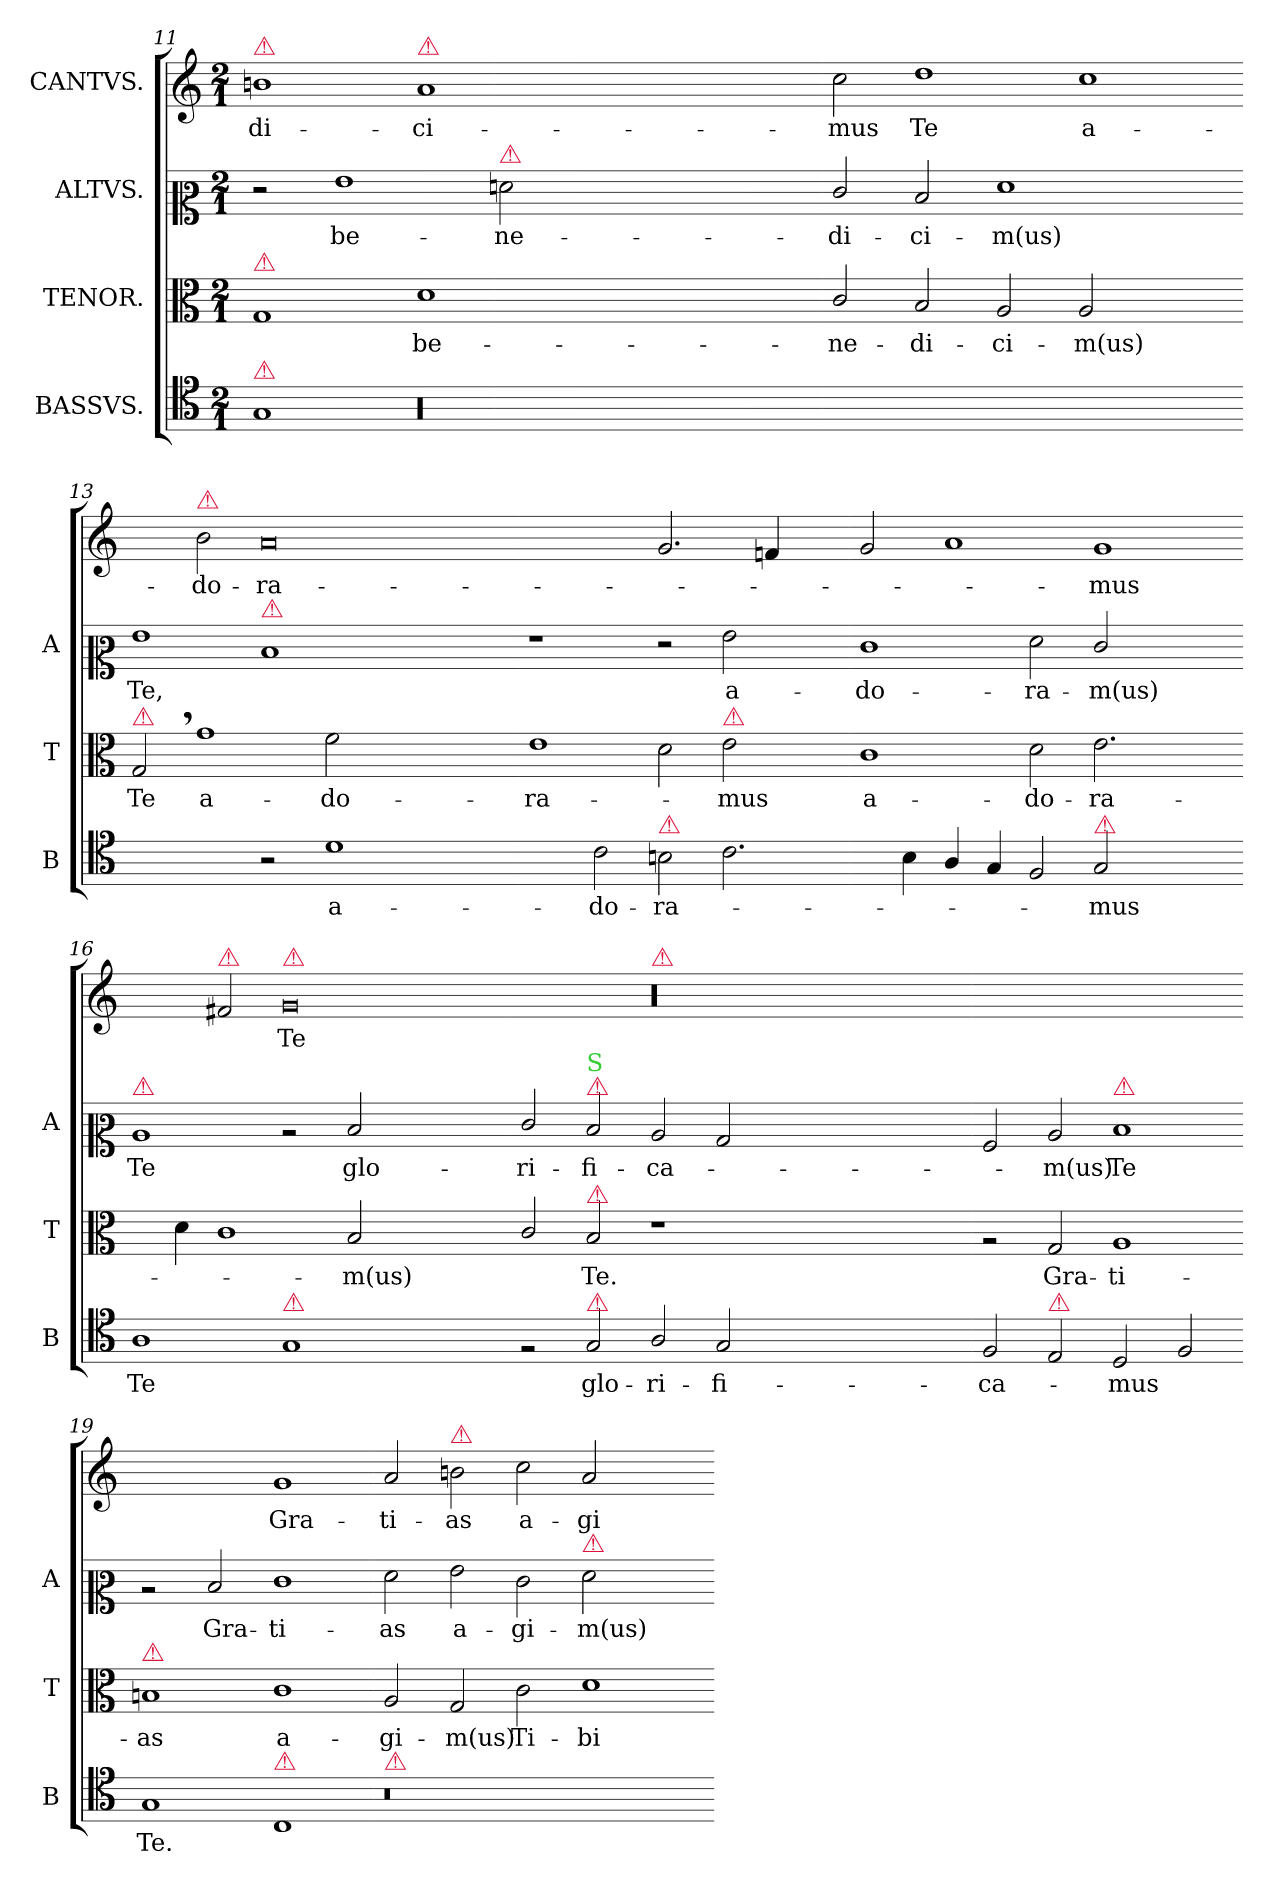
**kern	**text	**kern	**text	**kern	**text	**kern	**text
*part4	*part4	*part3	*part3	*part2	*part2	*part1	*part1
*staff4	*staff4	*staff3	*staff3	*staff2	*staff2	*staff1	*staff1
*I"BASSVS.	*	*I"TENOR.	*	*I"ALTVS.	*	*I"CANTVS.	*
*I'B	*	*I'T	*	*I'A	*	*	*
*clefC4	*	*clefC3	*	*clefC2	*	*clefG2	*
*k[]	*	*k[]	*	*k[]	*	*k[]	*
*M2/1	*	*M2/1	*	*M2/1	*	*M2/1	*
=11	=11	=11	=11	=11	=11	=11	=11
!	!	!	!	!	!	!LO:TX:a:color=crimson:t=⚠	!
!	!	!LO:TX:a:color=crimson:t=⚠	!	!	!	!	!
!LO:TX:a:color=crimson:t=⚠	!	!	!	!	!	!	!
1G	.	1G	.	2r	.	1bn	-di-
.	.	.	.	1g	be-	.	.
!	!	!	!	!	!	!LO:TX:a:color=crimson:t=⚠	!
00r	.	1d	be-	.	.	1a	-ci-
!	!	!	!	!LO:TX:a:color=crimson:t=⚠	!	!	!
.	.	.	.	2fn\	-ne-	.	.
.	.	0.ryy	.	0.ryy	.	0.ryy	.
=12-	=12-	=12-	=12-	=12-	=12-	=12-	=12-
0ryy	.	2c/	-ne-	2e/	-di-	2cc\	-mus
.	.	2B/	-di-	2d/	-ci-	1dd	Te
.	.	2A/	-ci-	1f	-m(us)	.	.
.	.	2A/	-m(us)	.	.	1cc\	a-
2ryy	.	2ryy	.	2ryy	.	.	.
=13-	=13-	=13-	=13-	=13-	=13-	=13-	=13-
!	!	!LO:TX:a:color=crimson:t=⚠	!	!	!	!	!
1ryy	.	2G,/	Te	1g	Te,	2ryy	.
!	!	!	!	!	!	!LO:TX:a:color=crimson:t=⚠	!
.	.	1g	a-	.	.	2b\	-do-
!	!	!	!	!LO:TX:a:color=crimson:t=⚠	!	!	!
2r	.	.	.	1d	.	0a	-ra-
1d\	a-	2f\	-do-	.	.	.	.
.	.	1ryy	.	1ryy	.	.	.
2ryy	.	.	.	.	.	.	.
=14-	=14-	=14-	=14-	=14-	=14-	=14-	=14-
2ryy	.	1e	-ra-	1r	.	1ryy	.
2c\	-do-	.	.	.	.	.	.
!LO:TX:a:color=crimson:t=⚠	!	!	!	!	!	!	!
2Bn\	-ra-	2d\	.	2r	.	2.g/	.
!	!	!LO:TX:a:color=crimson:t=⚠	!	!	!	!	!
2.c\	.	2e\	-mus	2g\	a-	.	.
.	.	.	.	.	.	4fn/	.
.	.	4ryy	.	4ryy	.	4ryy	.
=15-	=15-	=15-	=15-	=15-	=15-	=15-	=15-
4ryy	.	1c	a-	1e	-do-	2g/	.
4B\	.	.	.	.	.	.	.
4A/	.	.	.	.	.	1a	.
4G/	.	.	.	.	.	.	.
2F/	.	2d\	-do-	2f\	-ra-	.	.
!LO:TX:a:color=crimson:t=⚠	!	!	!	!	!	!	!
2G/	-mus	2.e\	-ra-	2e/	-m(us)	1g/	-mus
2ryy	.	.	.	2ryy	.	.	.
.	.	4ryy	.	.	.	.	.
=16-	=16-	=16-	=16-	=16-	=16-	=16-	=16-
!	!	!	!	!LO:TX:a:color=crimson:t=⚠	!	!	!
1A	Te	4ryy	.	1c	Te	2ryy	.
.	.	4d\	.	.	.	.	.
!	!	!	!	!	!	!LO:TX:a:color=crimson:t=⚠	!
.	.	1c	.	.	.	2f#X/	.
!	!	!	!	!	!	!LO:TX:a:color=crimson:t=⚠	!
!LO:TX:a:color=crimson:t=⚠	!	!	!	!	!	!	!
1G	.	.	.	2rc	.	0g	Te
.	.	2B/	-m(us)	2d/	glo-	.	.
1ryy	.	1ryy	.	1ryy	.	.	.
=17-	=17-	=17-	=17-	=17-	=17-	=17-	=17-
2rF	.	2c/	.	2e/	-ri-	1ryy	.
!	!	!	!	!LO:TX:a:color=crimson:t=⚠	!	!	!
!	!	!	!	!LO:TX:a:color=limegreen:t=S	!	!	!
!	!	!LO:TX:a:color=crimson:t=⚠	!	!	!	!	!
!LO:TX:a:color=crimson:t=⚠	!	!	!	!	!	!	!
2G/	glo-	2B/	Te.	2d/	-fi-	.	.
!	!	!	!	!	!	!LO:TX:a:color=crimson:t=⚠	!
2A/	-ri-	1r	.	2c/	-ca-	00r	.
2G/	-fi-	.	.	2B/	.	.	.
0.ryy	.	0.ryy	.	0.ryy	.	.	.
=18-	=18-	=18-	=18-	=18-	=18-	=18-	=18-
2F/	-ca-	2rA	.	2A/	.	0ryy	.
!LO:TX:a:color=crimson:t=⚠	!	!	!	!	!	!	!
2E/	.	2G/	Gra-	2c/	-m(us)	.	.
!	!	!	!	!LO:TX:a:color=crimson:t=⚠	!	!	!
2D/	-mus	1A	-ti-	1d	Te	.	.
2F/	.	.	.	.	.	.	.
=19-	=19-	=19-	=19-	=19-	=19-	=19-	=19-
!	!	!LO:TX:a:color=crimson:t=⚠	!	!	!	!	!
1G	Te.	1Bn	-as	2rc	.	1ryy	.
.	.	.	.	2d/	Gra-	.	.
!LO:TX:a:color=crimson:t=⚠	!	!	!	!	!	!	!
1C	.	1c	a-	1e	-ti-	1g	Gra-
=20-	=20-	=20-	=20-	=20-	=20-	=20-	=20-
!LO:TX:a:color=crimson:t=⚠	!	!	!	!	!	!	!
0r	.	2A/	-gi-	2f\	-as	2a/	-ti-
!	!	!	!	!	!	!LO:TX:a:color=crimson:t=⚠	!
.	.	2G/	-m(us)	2g\	a-	2bn\	-as
.	.	2c\	Ti-	2e\	-gi-	2cc\	a-
!	!	!	!	!LO:TX:a:color=crimson:t=⚠	!	!	!
.	.	1d\	-bi	2f\	-m(us)	2a/	-gi-
2ryy	.	.	.	2ryy	.	2ryy	.
=-	=-	=-	=-	=-	=-	=-	=-
*-	*-	*-	*-	*-	*-	*-	*-
